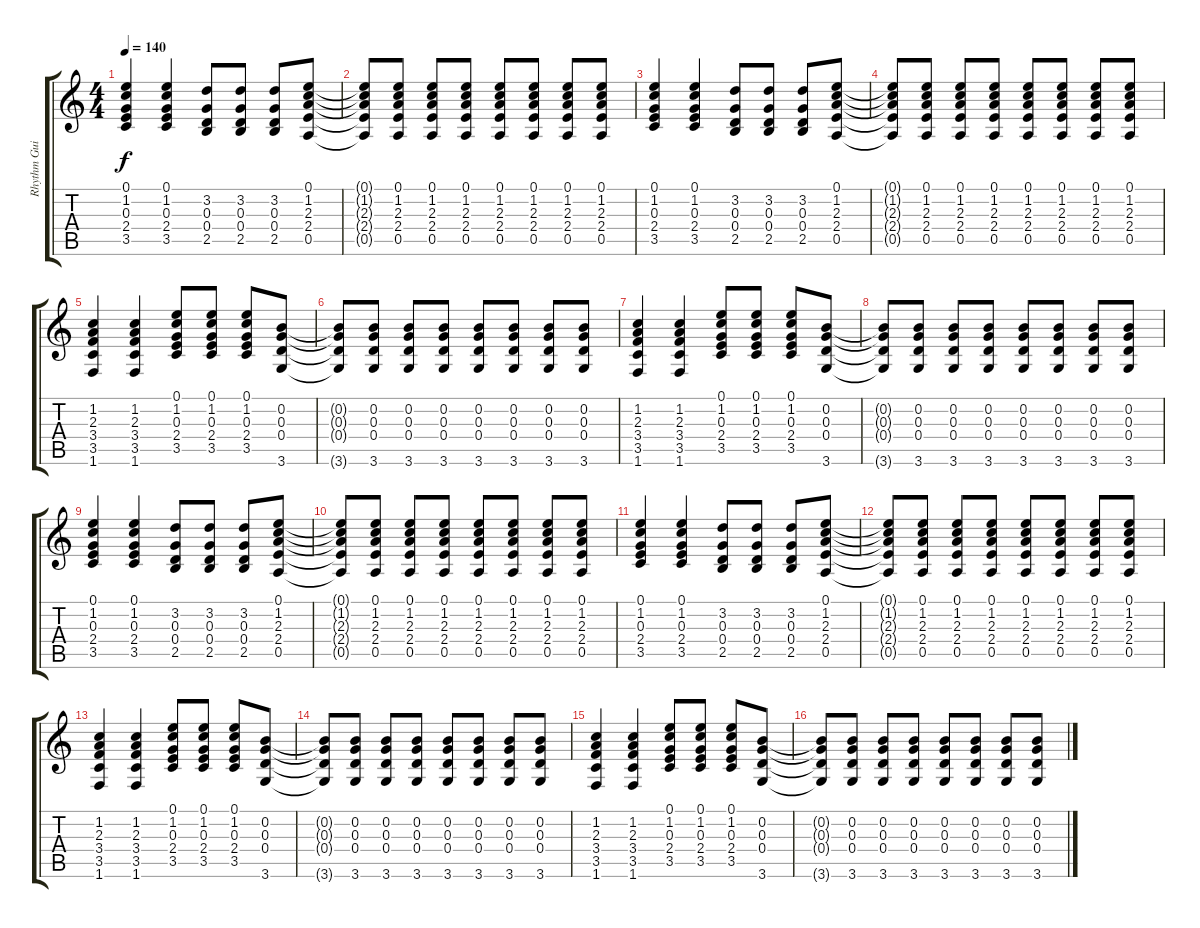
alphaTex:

\track ("Rhythm Guitar" "Rhythm Gui") {instrument overdrivenguitar}
\staff {score tabs}
\tuning (E4 B3 G3 D3 A2 E2) {hide}
\ts (4 4)
\tempo 140
\clef g2
\ks c
(0.1 1.2 0.3 2.4 3.5).4{dy f} (0.1 1.2 0.3 2.4 3.5).4 (3.2 0.3 0.4 2.5).8 (3.2 0.3 0.4 2.5).8 (3.2 0.3 0.4 2.5).8 (0.1 1.2 2.3 2.4 0.5).8 |
(0.1{t} 1.2{t} 2.3{t} 2.4{t} 0.5{t}).8 (0.1 1.2 2.3 2.4 0.5).8 (0.1 1.2 2.3 2.4 0.5).8 (0.1 1.2 2.3 2.4 0.5).8 (0.1 1.2 2.3 2.4 0.5).8 (0.1 1.2 2.3 2.4 0.5).8 (0.1 1.2 2.3 2.4 0.5).8 (0.1 1.2 2.3 2.4 0.5).8 |
(0.1 1.2 0.3 2.4 3.5).4 (0.1 1.2 0.3 2.4 3.5).4 (3.2 0.3 0.4 2.5).8 (3.2 0.3 0.4 2.5).8 (3.2 0.3 0.4 2.5).8 (0.1 1.2 2.3 2.4 0.5).8 |
(0.1{t} 1.2{t} 2.3{t} 2.4{t} 0.5{t}).8 (0.1 1.2 2.3 2.4 0.5).8 (0.1 1.2 2.3 2.4 0.5).8 (0.1 1.2 2.3 2.4 0.5).8 (0.1 1.2 2.3 2.4 0.5).8 (0.1 1.2 2.3 2.4 0.5).8 (0.1 1.2 2.3 2.4 0.5).8 (0.1 1.2 2.3 2.4 0.5).8 |
(1.2 2.3 3.4 3.5 1.6).4 (1.2 2.3 3.4 3.5 1.6).4 (0.1 1.2 0.3 2.4 3.5).8 (0.1 1.2 0.3 2.4 3.5).8 (0.1 1.2 0.3 2.4 3.5).8 (0.2 0.3 0.4 3.6).8 |
(0.2{t} 0.3{t} 0.4{t} 3.6{t}).8 (0.2 0.3 0.4 3.6).8 (0.2 0.3 0.4 3.6).8 (0.2 0.3 0.4 3.6).8 (0.2 0.3 0.4 3.6).8 (0.2 0.3 0.4 3.6).8 (0.2 0.3 0.4 3.6).8 (0.2 0.3 0.4 3.6).8 |
(1.2 2.3 3.4 3.5 1.6).4 (1.2 2.3 3.4 3.5 1.6).4 (0.1 1.2 0.3 2.4 3.5).8 (0.1 1.2 0.3 2.4 3.5).8 (0.1 1.2 0.3 2.4 3.5).8 (0.2 0.3 0.4 3.6).8 |
(0.2{t} 0.3{t} 0.4{t} 3.6{t}).8 (0.2 0.3 0.4 3.6).8 (0.2 0.3 0.4 3.6).8 (0.2 0.3 0.4 3.6).8 (0.2 0.3 0.4 3.6).8 (0.2 0.3 0.4 3.6).8 (0.2 0.3 0.4 3.6).8 (0.2 0.3 0.4 3.6).8 |
(0.1 1.2 0.3 2.4 3.5).4 (0.1 1.2 0.3 2.4 3.5).4 (3.2 0.3 0.4 2.5).8 (3.2 0.3 0.4 2.5).8 (3.2 0.3 0.4 2.5).8 (0.1 1.2 2.3 2.4 0.5).8 |
(0.1{t} 1.2{t} 2.3{t} 2.4{t} 0.5{t}).8 (0.1 1.2 2.3 2.4 0.5).8 (0.1 1.2 2.3 2.4 0.5).8 (0.1 1.2 2.3 2.4 0.5).8 (0.1 1.2 2.3 2.4 0.5).8 (0.1 1.2 2.3 2.4 0.5).8 (0.1 1.2 2.3 2.4 0.5).8 (0.1 1.2 2.3 2.4 0.5).8 |
(0.1 1.2 0.3 2.4 3.5).4 (0.1 1.2 0.3 2.4 3.5).4 (3.2 0.3 0.4 2.5).8 (3.2 0.3 0.4 2.5).8 (3.2 0.3 0.4 2.5).8 (0.1 1.2 2.3 2.4 0.5).8 |
(0.1{t} 1.2{t} 2.3{t} 2.4{t} 0.5{t}).8 (0.1 1.2 2.3 2.4 0.5).8 (0.1 1.2 2.3 2.4 0.5).8 (0.1 1.2 2.3 2.4 0.5).8 (0.1 1.2 2.3 2.4 0.5).8 (0.1 1.2 2.3 2.4 0.5).8 (0.1 1.2 2.3 2.4 0.5).8 (0.1 1.2 2.3 2.4 0.5).8 |
(1.2 2.3 3.4 3.5 1.6).4 (1.2 2.3 3.4 3.5 1.6).4 (0.1 1.2 0.3 2.4 3.5).8 (0.1 1.2 0.3 2.4 3.5).8 (0.1 1.2 0.3 2.4 3.5).8 (0.2 0.3 0.4 3.6).8 |
(0.2{t} 0.3{t} 0.4{t} 3.6{t}).8 (0.2 0.3 0.4 3.6).8 (0.2 0.3 0.4 3.6).8 (0.2 0.3 0.4 3.6).8 (0.2 0.3 0.4 3.6).8 (0.2 0.3 0.4 3.6).8 (0.2 0.3 0.4 3.6).8 (0.2 0.3 0.4 3.6).8 |
(1.2 2.3 3.4 3.5 1.6).4 (1.2 2.3 3.4 3.5 1.6).4 (0.1 1.2 0.3 2.4 3.5).8 (0.1 1.2 0.3 2.4 3.5).8 (0.1 1.2 0.3 2.4 3.5).8 (0.2 0.3 0.4 3.6).8 |
(0.2{t} 0.3{t} 0.4{t} 3.6{t}).8 (0.2 0.3 0.4 3.6).8 (0.2 0.3 0.4 3.6).8 (0.2 0.3 0.4 3.6).8 (0.2 0.3 0.4 3.6).8 (0.2 0.3 0.4 3.6).8 (0.2 0.3 0.4 3.6).8 (0.2 0.3 0.4 3.6).8
